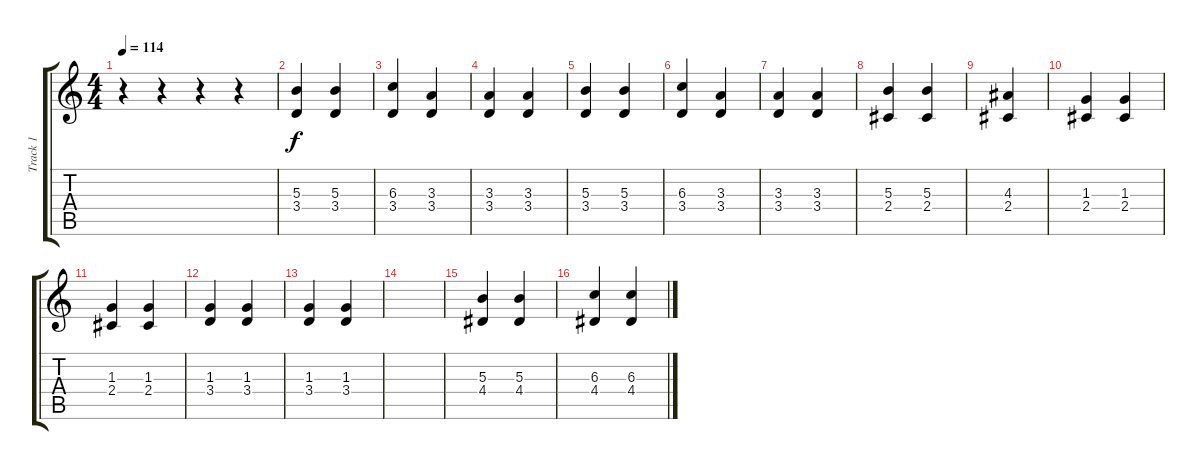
\track ("Track 1" "Track 1") {mute instrument acousticguitarsteel}
\staff {score tabs}
\tuning (Eb4 B3 Gb3 B2 Gb2 B1) {hide}
\ts (4 4)
\tempo 114
\clef g2
\ks c
r.4{dy f} r.4 r.4 r.4 |
(5.3 3.4).4 (5.3 3.4).4 |
(6.3 3.4).4 (3.3 3.4).4 |
(3.3 3.4).4 (3.3 3.4).4 |
(5.3 3.4).4 (5.3 3.4).4 |
(6.3 3.4).4 (3.3 3.4).4 |
(3.3 3.4).4 (3.3 3.4).4 |
(5.3 2.4).4 (5.3 2.4).4 |
(4.3 2.4).4 |
(1.3 2.4).4 (1.3 2.4).4 |
(1.3 2.4).4 (1.3 2.4).4 |
(1.3 3.4).4 (1.3 3.4).4 |
(1.3 3.4).4 (1.3 3.4).4 |
|
(5.3 4.4).4 (5.3 4.4).4 |
(6.3 4.4).4 (6.3 4.4).4
